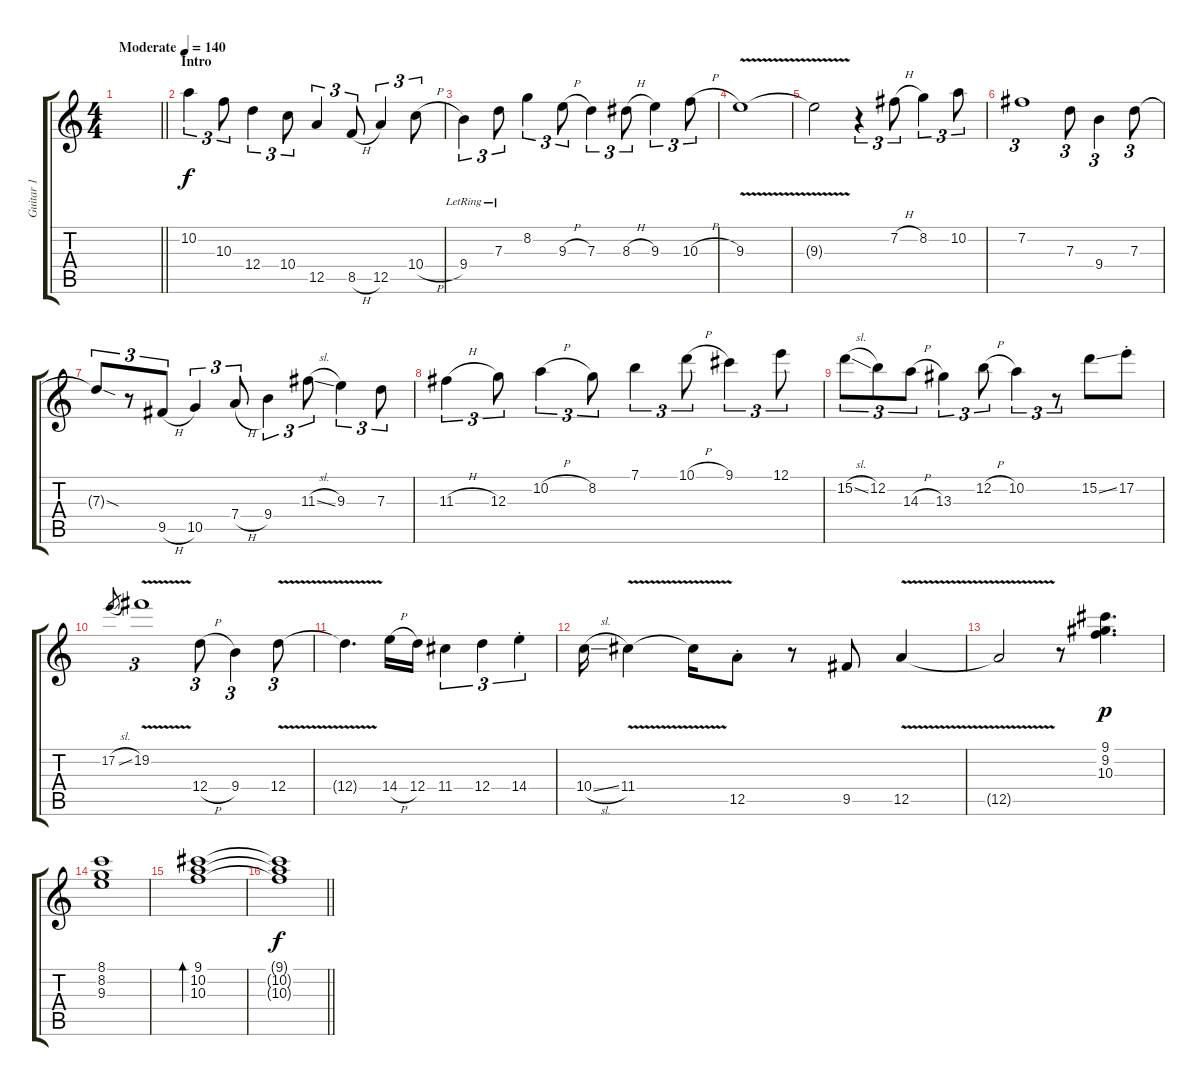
\track ("Guitar 1" "Guitar 1") {instrument electricguitarjazz}
\staff {score tabs}
\tuning (E4 B3 G3 D3 A2 E2) {hide}
\ts (4 4)
\tempo (140 "Moderate")
\clef g2
\barLineRight lightlight
\ks c
|
\section ("" "Intro")
10.2.4{tu (3 2)} 10.3.8{tu (3 2)} 12.4.4{tu (3 2)} 10.4.8{tu (3 2)} 12.5.4{tu (3 2)} 8.5{h}.8{tu (3 2)} 12.5.4{tu (3 2)} 10.4{h}.8{tu (3 2)} |
9.4{lr}.4{tu (3 2)} 7.3{lr}.8{tu (3 2)} 8.2.4{tu (3 2)} 9.3{h}.8{tu (3 2)} 7.3.4{tu (3 2)} 8.3{h}.8{tu (3 2)} 9.3.4{tu (3 2)} 10.3{h}.8{tu (3 2)} |
9.3{v}.1 |
9.3{t}.2 r.4{tu (3 2)} 7.2{h}.8{tu (3 2)} 8.2.4{tu (3 2)} 10.2.8{tu (3 2)} |
7.2.1{tu (3 2)} 7.3.8{tu (3 2)} 9.4.4{tu (3 2)} 7.3.8{tu (3 2)} |
7.3{sod t}.8{tu (3 2)} r.8{tu (3 2)} 9.5{h}.8{tu (3 2)} 10.5.4{tu (3 2)} 7.4{h}.8{tu (3 2)} 9.4.4{tu (3 2)} 11.3{sl}.8{tu (3 2)} 9.3.4{tu (3 2)} 7.3.8{tu (3 2)} |
11.3{h}.4{tu (3 2)} 12.3.8{tu (3 2)} 10.2{h}.4{tu (3 2)} 8.2.8{tu (3 2)} 7.1.4{tu (3 2)} 10.1{h}.8{tu (3 2)} 9.1.4{tu (3 2)} 12.1.8{tu (3 2)} |
15.2{sl}.8{tu (3 2)} 12.2.8{tu (3 2)} 14.3{h}.8{tu (3 2)} 13.3.4{tu (3 2)} 12.2{h}.8{tu (3 2)} 10.2.4{tu (3 2)} r.8{tu (3 2)} 15.2{ss}.8 17.2{st}.8 |
17.2{sl}.8{gr} 19.2{v}.1{tu (3 2)} 12.4{h}.8{tu (3 2)} 9.4.4{tu (3 2)} 12.4{v}.8{tu (3 2)} |
12.4{t}.4{d} 14.4{h}.16 12.4.16 11.4.4{tu (3 2)} 12.4.4{tu (3 2)} 14.4{st}.4{tu (3 2)} |
10.4{sl}.16 11.4{v}.4 11.4{t}.16 12.5{st}.8 r.8 9.5.8 12.5{v}.4 |
12.5{t}.2 r.8 (9.1 9.2 10.3).4{d dy p} |
(8.1 8.2 9.3).1 |
(9.1 10.2 10.3).1{bd 240} |
\barLineRight lightlight
(9.1{t} 10.2{t} 10.3{t}).1{dy f}
